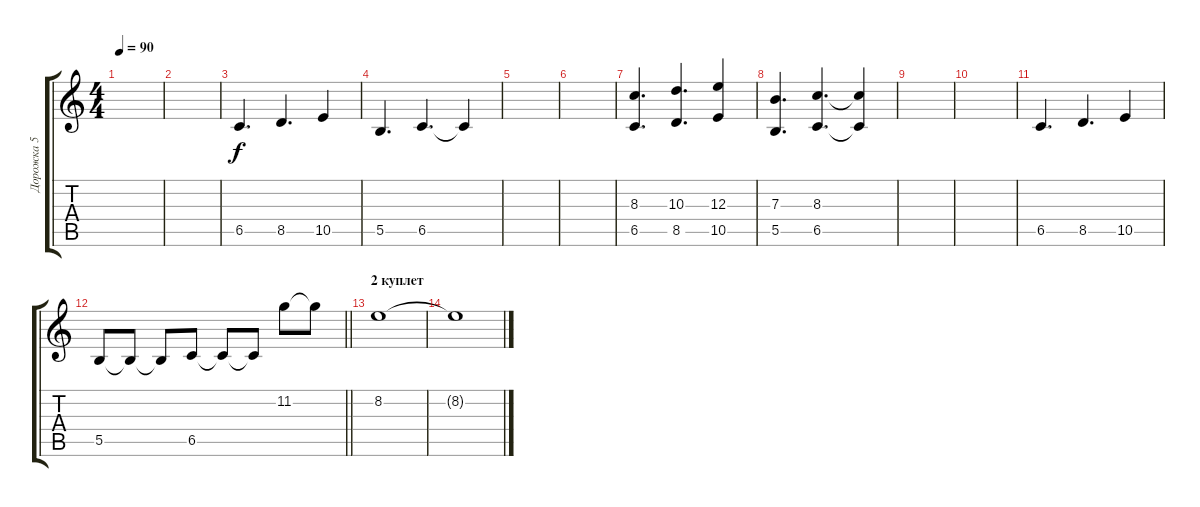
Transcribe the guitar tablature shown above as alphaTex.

\track ("Дорожка 5" "Дорожка 5") {instrument overdrivenguitar}
\staff {score tabs}
\tuning (Db4 Ab3 E3 B2 Gb2 B1) {hide}
\ts (4 4)
\tempo 90
\clef g2
\ks c
|
|
6.5.4{d} 8.5.4{d} 10.5.4 |
5.5.4{d} 6.5.4{d} 6.5{t}.4 |
|
|
(8.3 6.5).4{d} (10.3 8.5).4{d} (12.3 10.5).4 |
(7.3 5.5).4{d} (8.3 6.5).4{d} (8.3{t} 6.5{t}).4 |
|
|
6.5.4{d} 8.5.4{d} 10.5.4 |
\barLineRight lightlight
5.5.8 5.5{t}.8 5.5{t}.8 6.5.8 6.5{t}.8 6.5{t}.8 11.2.8 11.2{t}.8 |
\section ("" "2 куплет")
8.2.1{volume 3} |
8.2{t}.1
